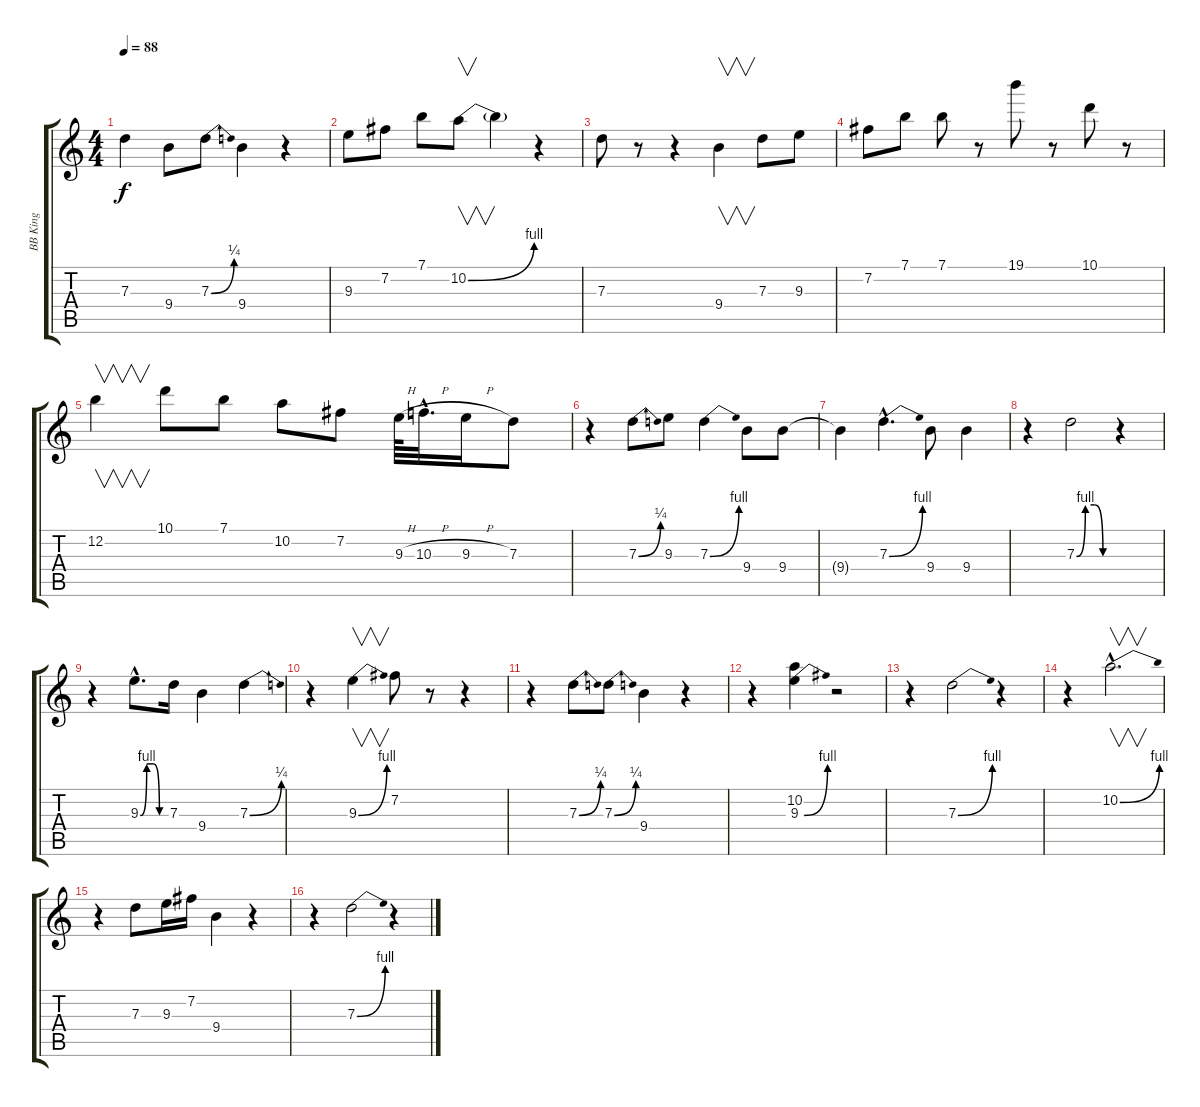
\track ("BB King" "BB King") {instrument electricguitarjazz}
\staff {score tabs}
\tuning (E4 B3 G3 D3 A2 E2) {hide}
\ts (4 4)
\tempo 88
\clef g2
\ks c
7.3.4{dy f} 9.4.8 7.3{be (bend 0 0 60 1)}.8 9.4.4 r.4 |
9.3.8 7.2.8 7.1.8 10.2{be (bend 0 0 60 4)}.8{v} 10.2{t}.4 r.4 |
7.3.8 r.8 r.4 9.4.4{v} 7.3.8 9.3.8 |
7.2.8 7.1.8 7.1.8 r.8 19.1.8 r.8 10.1.8 r.8 |
12.2.4{v} 10.1.8 7.1.8 10.2.8 7.2.8 9.3{h}.64 10.3{h hac}.32{d} 9.3{h}.16 7.3.8 |
r.4 7.3{be (bend 0 0 60 1)}.8 9.3.8 7.3{be (bend 0 0 60 4)}.4 9.4.8 9.4.8 |
9.4{t}.4 7.3{be (bend 0 0 60 4) hac}.4{d} 9.4.8 9.4.4 |
r.4 7.3{be (custom 0 0 15 4 30 4 45 0 60 0)}.2 r.4 |
r.4 9.3{be (custom 0 0 15 4 30 4 45 0 60 0) hac}.8{d} 7.3.16 9.4.4 7.3{be (bend 0 0 60 1)}.4 |
r.4 9.3{be (bend 0 0 60 4)}.4{v} 7.2.8 r.8 r.4 |
r.4 7.3{be (bend 0 0 60 1)}.8 7.3{be (bend 0 0 60 1)}.8 9.4.4 r.4 |
r.4 (10.2 9.3{be (bend 0 0 60 4)}).4 r.2 |
r.4 7.3{be (bend 0 0 60 4)}.2 r.4 |
r.4 10.2{be (bend 0 0 60 4) hac}.2{v d} |
r.4 7.3.8 9.3.16 7.2.16 9.4.4 r.4 |
r.4 7.3{be (bend 0 0 60 4)}.2 r.4
